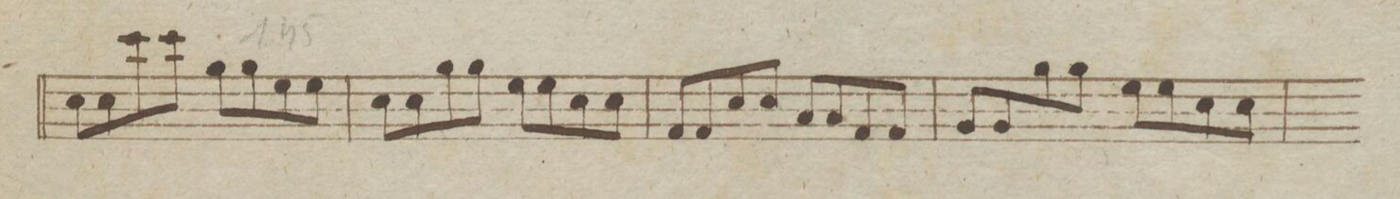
**kern	**dynam
*I"Fagotto Secondo.	*
*clefF4	*
*k[b-e-a-]	*
*met(c)	*
*M4/4	*
8E-\L	.
8E-\	.
8e-\	.
8e-\J	.
8B-\L	.
8B-\	.
8G\	.
8G\J	.
=142	=142
8E-\L	.
8E-\	.
8B-\	.
8B-\J	.
8G\L	.
8G\	.
8E-\	.
8E-\J	.
=143	=143
8AA-/L	.
8AA-/	.
8E-/	.
8E-/J	.
8C/L	.
8C/	.
8AA-/	.
8AA-/J	.
=144	=144
8BB-\L	.
8BB-/	.
8B-/	.
8B-\J	.
8G\L	.
8G\	.
8E-\	.
8E-\J	.
=145	=145
*-	*-
